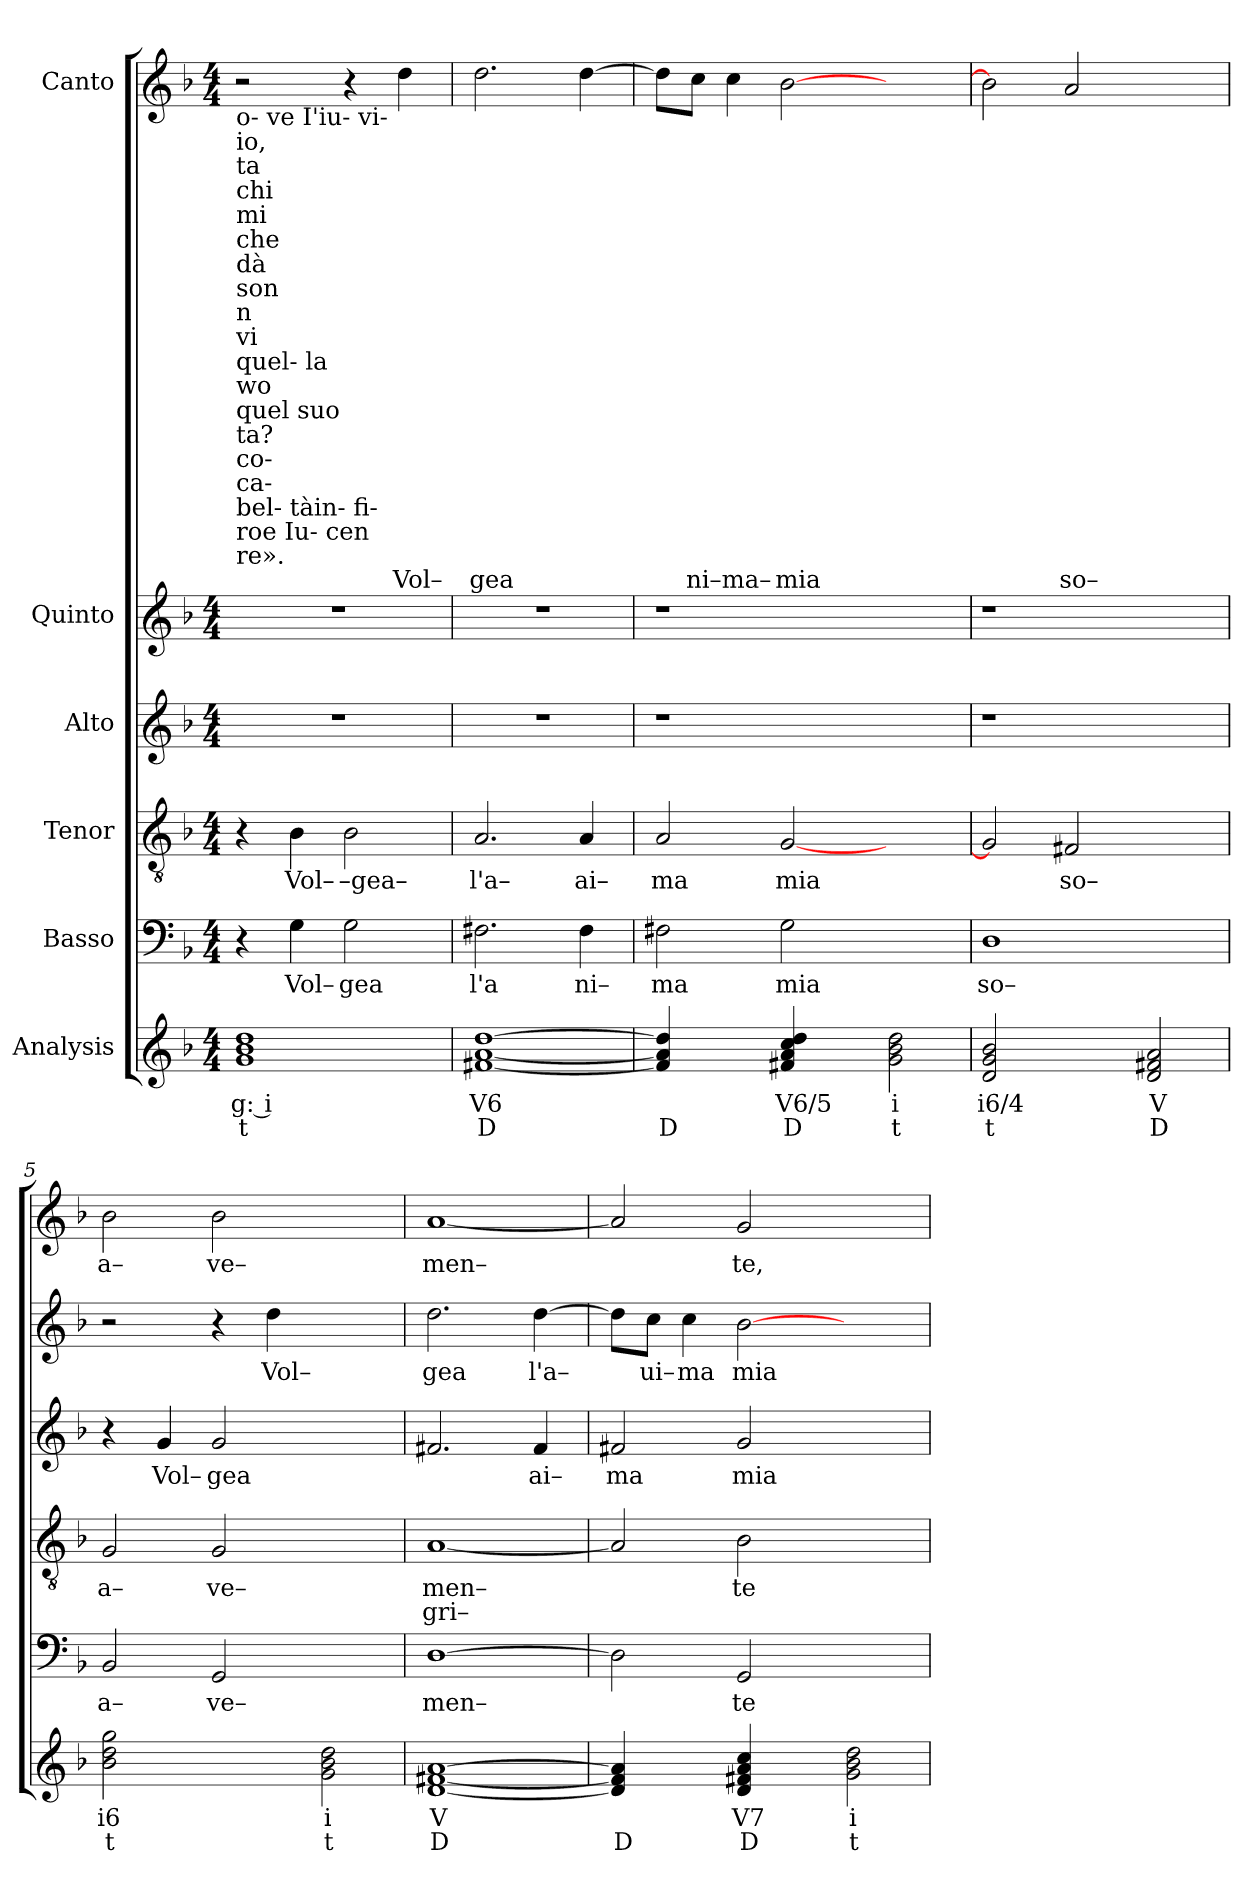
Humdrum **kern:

**kern	**text	**text	**kern	**text	**kern	**text	**text	**kern	**text	**kern	**text	**kern	**text
*part6	*part6	*part6	*part5	*part5	*part4	*part4	*part4	*part3	*part3	*part2	*part2	*part1	*part1
*staff6	*staff6	*staff6	*staff5	*staff5	*staff4	*staff4	*staff4	*staff3	*staff3	*staff2	*staff2	*staff1	*staff1
*I"Analysis	*	*	*I"Basso	*	*I"Tenor	*	*	*I"Alto	*	*I"Quinto	*	*I"Canto	*
*	*	*	*clefF4	*	*clefGv2	*	*	*clefG2	*	*clefG2	*	*clefG2	*
*k[b-]	*	*	*k[b-]	*	*k[b-]	*	*	*k[b-]	*	*k[b-]	*	*k[b-]	*
*	*	*	*F:	*	*F:	*	*	*F:	*	*F:	*	*F:	*
*M4/4	*	*	*M4/4	*	*M4/4	*	*	*M4/4	*	*M4/4	*	*M4/4	*
*MM120	*	*	*MM120	*	*MM120	*	*	*MM120	*	*MM120	*	*MM120	*
=1	=1	=1	=1	=1	=1	=1	=1	=1	=1	=1	=1	=1	=1
!	!	!	!	!	!	!	!	!	!	!	!	!LO:TX:b:t=o- ve I'iu- vi-	!
!	!	!	!	!	!	!	!	!	!	!	!	!LO:TX:b:t=io,	!
!	!	!	!	!	!	!	!	!	!	!	!	!LO:TX:b:t=ta	!
!	!	!	!	!	!	!	!	!	!	!	!	!LO:TX:b:t=chi	!
!	!	!	!	!	!	!	!	!	!	!	!	!LO:TX:b:t=mi	!
!	!	!	!	!	!	!	!	!	!	!	!	!LO:TX:b:t=che	!
!	!	!	!	!	!	!	!	!	!	!	!	!LO:TX:b:t=dà	!
!	!	!	!	!	!	!	!	!	!	!	!	!LO:TX:b:t=son	!
!	!	!	!	!	!	!	!	!	!	!	!	!LO:TX:b:t=n	!
!	!	!	!	!	!	!	!	!	!	!	!	!LO:TX:b:t=vi	!
!	!	!	!	!	!	!	!	!	!	!	!	!LO:TX:b:t=quel- la	!
!	!	!	!	!	!	!	!	!	!	!	!	!LO:TX:b:t=wo	!
!	!	!	!	!	!	!	!	!	!	!	!	!LO:TX:b:t=quel suo	!
!	!	!	!	!	!	!	!	!	!	!	!	!LO:TX:b:t=ta?	!
!	!	!	!	!	!	!	!	!	!	!	!	!LO:TX:b:t=co-	!
!	!	!	!	!	!	!	!	!	!	!	!	!LO:TX:b:t=ca-	!
!	!	!	!	!	!	!	!	!	!	!	!	!LO:TX:b:t=bel- tàin- fi-	!
!	!	!	!	!	!	!	!	!	!	!	!	!LO:TX:b:t=roe Iu- cen	!
!	!	!	!	!	!	!	!	!	!	!	!	!LO:TX:b:t=re».	!
1g 1b- 1dd	g: i	t	4r	.	4r	.	.	1r	.	1r	.	2r	.
!	!	!	!	!LO:LY:b	!	!	!	!	!	!	!	!	!
!	!	!	!	!	!	!LO:LY:b	!	!	!	!	!	!	!
.	.	.	4G\	Vol–	4B-\	Vol–	.	.	.	.	.	.	.
!	!	!	!	!LO:LY:b	!	!	!	!	!	!	!	!	!
!	!	!	!	!	!	!LO:LY:b	!	!	!	!	!	!	!
.	.	.	2G\	gea	2B-\	–gea–	.	.	.	.	.	4r	.
!	!	!	!	!	!	!	!	!	!	!	!	!	!LO:LY:b
.	.	.	.	.	.	.	.	.	.	.	.	4dd\	Vol–
=2	=2	=2	=2	=2	=2	=2	=2	=2	=2	=2	=2	=2	=2
!	!	!	!	!LO:LY:b	!	!	!	!	!	!	!	!	!
!	!	!	!	!	!	!LO:LY:b	!	!	!	!	!	!	!
!	!	!	!	!	!	!	!	!	!	!	!	!	!LO:LY:b
[1f#X [1a [1dd	V6	D	2.F#X\	l'a	2.A/	l'a–	.	1r	.	1r	.	2.dd\	gea
!	!	!	!	!LO:LY:b	!	!	!	!	!	!	!	!	!
!	!	!	!	!	!	!LO:LY:b	!	!	!	!	!	!	!
.	.	.	4F#\	ni–	4A/	ai–	.	.	.	.	.	[4dd\	.
=3	=3	=3	=3	=3	=3	=3	=3	=3	=3	=3	=3	=3	=3
!	!	!	!	!LO:LY:b	!	!	!	!	!	!	!	!	!
!	!	!	!	!	!	!LO:LY:b	!	!	!	!	!	!	!
4f#] 4a] 4dd]	.	D	2F#X\	ma	2A/	ma	.	1r	.	1r	.	8dd\L]	.
!	!	!	!	!	!	!	!	!	!	!	!	!	!LO:LY:b
.	.	.	.	.	.	.	.	.	.	.	.	8cc\J	ni–ma–
4ryy	.	.	.	.	.	.	.	.	.	.	.	4cc\	.
!	!	!	!	!LO:LY:b	!	!	!	!	!	!	!	!	!
!	!	!	!	!	!	!LO:LY:b	!	!	!	!	!	!	!
!	!	!	!	!	!	!	!	!	!	!	!	!	!LO:LY:b
4f#X 4a 4cc 4dd	V6/5	D	2G\	mia	[2G/	mia	.	.	.	.	.	[2b-\	mia
4ryy	.	.	.	.	.	.	.	.	.	.	.	.	.
2g 2b- 2dd	i	t	2ryy	.	2ryy	.	.	2ryy	.	2ryy	.	2ryy	.
=4	=4	=4	=4	=4	=4	=4	=4	=4	=4	=4	=4	=4	=4
!	!	!	!	!LO:LY:b	!	!	!	!	!	!	!	!	!
2d 2g 2b-	i6/4	t	1D	so–	2G/]	.	.	1r	.	1r	.	2b-\]	.
!	!	!	!	!	!	!LO:LY:b	!	!	!	!	!	!	!
!	!	!	!	!	!	!	!	!	!	!	!	!	!LO:LY:b
2ryy	.	.	.	.	2F#X/	so–	.	.	.	.	.	2a/	so–
2d 2f#X 2a	V	D	2ryy	.	2ryy	.	.	2ryy	.	2ryy	.	2ryy	.
=5	=5	=5	=5	=5	=5	=5	=5	=5	=5	=5	=5	=5	=5
!	!	!	!	!LO:LY:b	!	!	!	!	!	!	!	!	!
!	!	!	!	!	!	!LO:LY:b	!	!	!	!	!	!	!
!	!	!	!	!	!	!	!	!	!	!	!	!	!LO:LY:b
2b- 2dd 2gg	i6	t	2BB-/	a–	2G/	a–	.	4r	.	2r	.	2b-\	a–
!	!	!	!	!	!	!	!	!	!LO:LY:b	!	!	!	!
.	.	.	.	.	.	.	.	4g/	Vol–	.	.	.	.
!	!	!	!	!LO:LY:b	!	!	!	!	!	!	!	!	!
!	!	!	!	!	!	!LO:LY:b	!	!	!	!	!	!	!
!	!	!	!	!	!	!	!	!	!LO:LY:b	!	!	!	!
!	!	!	!	!	!	!	!	!	!	!	!	!	!LO:LY:b
2ryy	.	.	2GG/	ve–	2G/	ve–	.	2g/	gea	4r	.	2b-\	ve–
!	!	!	!	!	!	!	!	!	!	!	!LO:LY:b	!	!
.	.	.	.	.	.	.	.	.	.	4dd\	Vol–	.	.
2g 2b- 2dd	i	t	2ryy	.	2ryy	.	.	2ryy	.	2ryy	.	2ryy	.
=6	=6	=6	=6	=6	=6	=6	=6	=6	=6	=6	=6	=6	=6
!	!	!	!	!LO:LY:b	!	!	!	!	!	!	!	!	!
!	!	!	!	!	!	!LO:LY:b	!LO:LY:b	!	!	!	!	!	!
!	!	!	!	!	!	!	!	!	!	!	!LO:LY:b	!	!
!	!	!	!	!	!	!	!	!	!	!	!	!	!LO:LY:b
[1d [1f#X [1a	V	D	[1D	men–	[1A	men–	gri–	2.f#X/	.	2.dd\	gea	[1a	men–
!	!	!	!	!	!	!	!	!	!LO:LY:b	!	!	!	!
!	!	!	!	!	!	!	!	!	!	!	!LO:LY:b	!	!
.	.	.	.	.	.	.	.	4f#/	ai–	[4dd\	l'a–	.	.
=7	=7	=7	=7	=7	=7	=7	=7	=7	=7	=7	=7	=7	=7
!	!	!	!	!	!	!	!	!	!LO:LY:b	!	!	!	!
4d] 4f#] 4a]	.	D	2D\]	.	2A/]	.	.	2f#X/	ma	8dd\L]	.	2a/]	.
!	!	!	!	!	!	!	!	!	!	!	!LO:LY:b	!	!
.	.	.	.	.	.	.	.	.	.	8cc\J	ui–	.	.
!	!	!	!	!	!	!	!	!	!	!	!LO:LY:b	!	!
4ryy	.	.	.	.	.	.	.	.	.	4cc\	ma	.	.
!	!	!	!	!LO:LY:b	!	!	!	!	!	!	!	!	!
!	!	!	!	!	!	!LO:LY:b	!	!	!	!	!	!	!
!	!	!	!	!	!	!	!	!	!LO:LY:b	!	!	!	!
!	!	!	!	!	!	!	!	!	!	!	!LO:LY:b	!	!
!	!	!	!	!	!	!	!	!	!	!	!	!	!LO:LY:b
4d 4f#X 4a 4cc	V7	D	2GG/	te	2B-\	te	.	2g/	mia	[2b-\	mia	2g/	te,
4ryy	.	.	.	.	.	.	.	.	.	.	.	.	.
2g 2b- 2dd	i	t	2ryy	.	2ryy	.	.	2ryy	.	2ryy	.	2ryy	.
=	=	=	=	=	=	=	=	=	=	=	=	=	=
*-	*-	*-	*-	*-	*-	*-	*-	*-	*-	*-	*-	*-	*-
